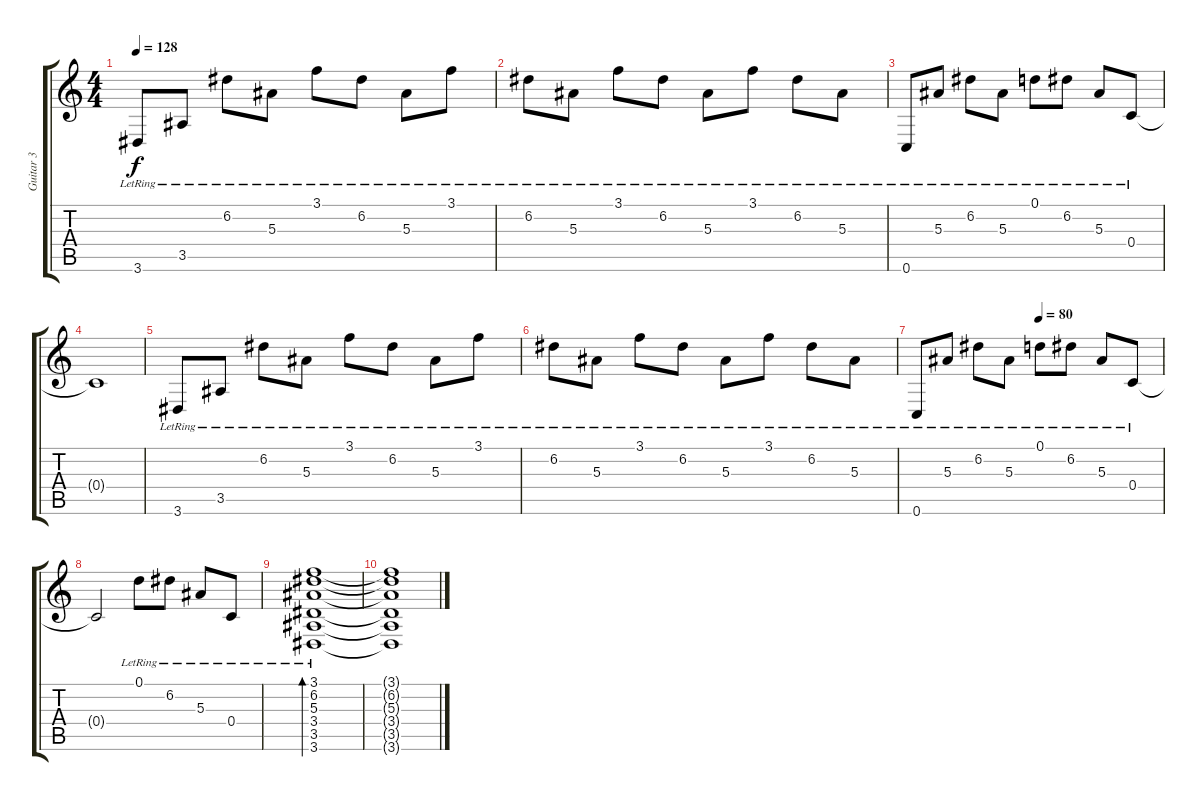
\track ("Guitar 3" "Guitar 3") {instrument acousticguitarnylon}
\staff {score tabs}
\tuning (D4 A3 F3 C3 G2 C2) {hide}
\ts (4 4)
\tempo 128
\clef g2
\ks c
3.6{lr}.8{dy f} 3.5{lr}.8 6.2{lr}.8 5.3{lr}.8 3.1{lr}.8 6.2{lr}.8 5.3{lr}.8 3.1{lr}.8 |
6.2{lr}.8 5.3{lr}.8 3.1{lr}.8 6.2{lr}.8 5.3{lr}.8 3.1{lr}.8 6.2{lr}.8 5.3{lr}.8 |
0.6{lr}.8 5.3{lr}.8 6.2{lr}.8 5.3{lr}.8 0.1{lr}.8 6.2{lr}.8 5.3{lr}.8 0.4{lr}.8 |
0.4{t}.1 |
3.6{lr}.8 3.5{lr}.8 6.2{lr}.8 5.3{lr}.8 3.1{lr}.8 6.2{lr}.8 5.3{lr}.8 3.1{lr}.8 |
6.2{lr}.8 5.3{lr}.8 3.1{lr}.8 6.2{lr}.8 5.3{lr}.8 3.1{lr}.8 6.2{lr}.8 5.3{lr}.8 |
\tempo (80 0.5)
0.6{lr}.8 5.3{lr}.8 6.2{lr}.8 5.3{lr}.8 0.1{lr}.8 6.2{lr}.8 5.3{lr}.8 0.4{lr}.8 |
0.4{t}.2 0.1{lr}.8 6.2{lr}.8 5.3{lr}.8 0.4{lr}.8 |
(3.1{lr} 6.2{lr} 5.3{lr} 3.4{lr} 3.5{lr} 3.6{lr}).1{bd 240} |
(3.1{t} 6.2{t} 5.3{t} 3.4{t} 3.5{t} 3.6{t}).1
